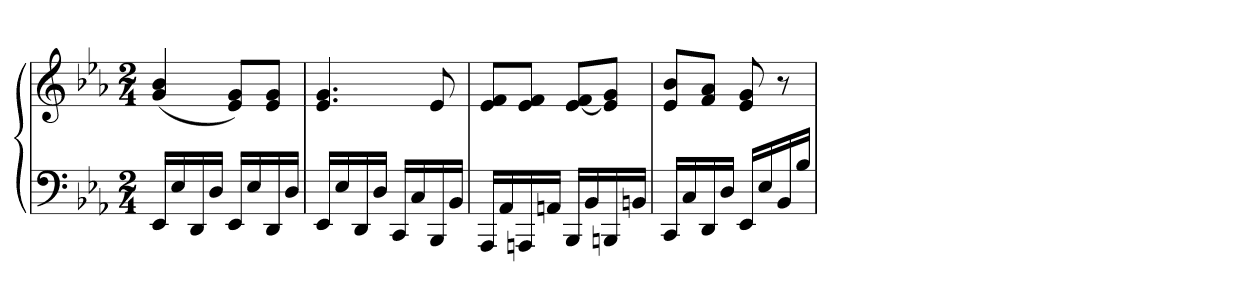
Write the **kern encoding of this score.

**kern	**kern
*part1	*part1
*staff2	*staff1
*clefF4	*clefG2
*k[b-e-a-]	*k[b-e-a-]
*M2/4	*M2/4
=	=
16EE-LL	(4g 4b-
16E-	.
16DD	.
16DJJ	.
16EE-LL	8e- 8gL)
16E-	.
16DD	8e- 8gJ
16DJJ	.
=	=
16EE-LL	4.e- 4.g
16E-	.
16DD	.
16DJJ	.
16CCLL	.
16C	.
16BBB-	8e-
16BB-JJ	.
=	=
16AAA-LL	8e- 8fL
16AA-	.
16AAAn	8e- 8fJ
16AAnJJ	.
16BBB-LL	[8e- 8fL
16BB-	.
16BBBn	8e-] 8gJ
16BBnJJ	.
=	=
16CCLL	8e- 8b-L
16C	.
16DD	8f 8a-J
16DJJ	.
16EE-LL	8e- 8g
16E-	.
16BB-	8r
16B-JJ	.
=	=
*-	*-
